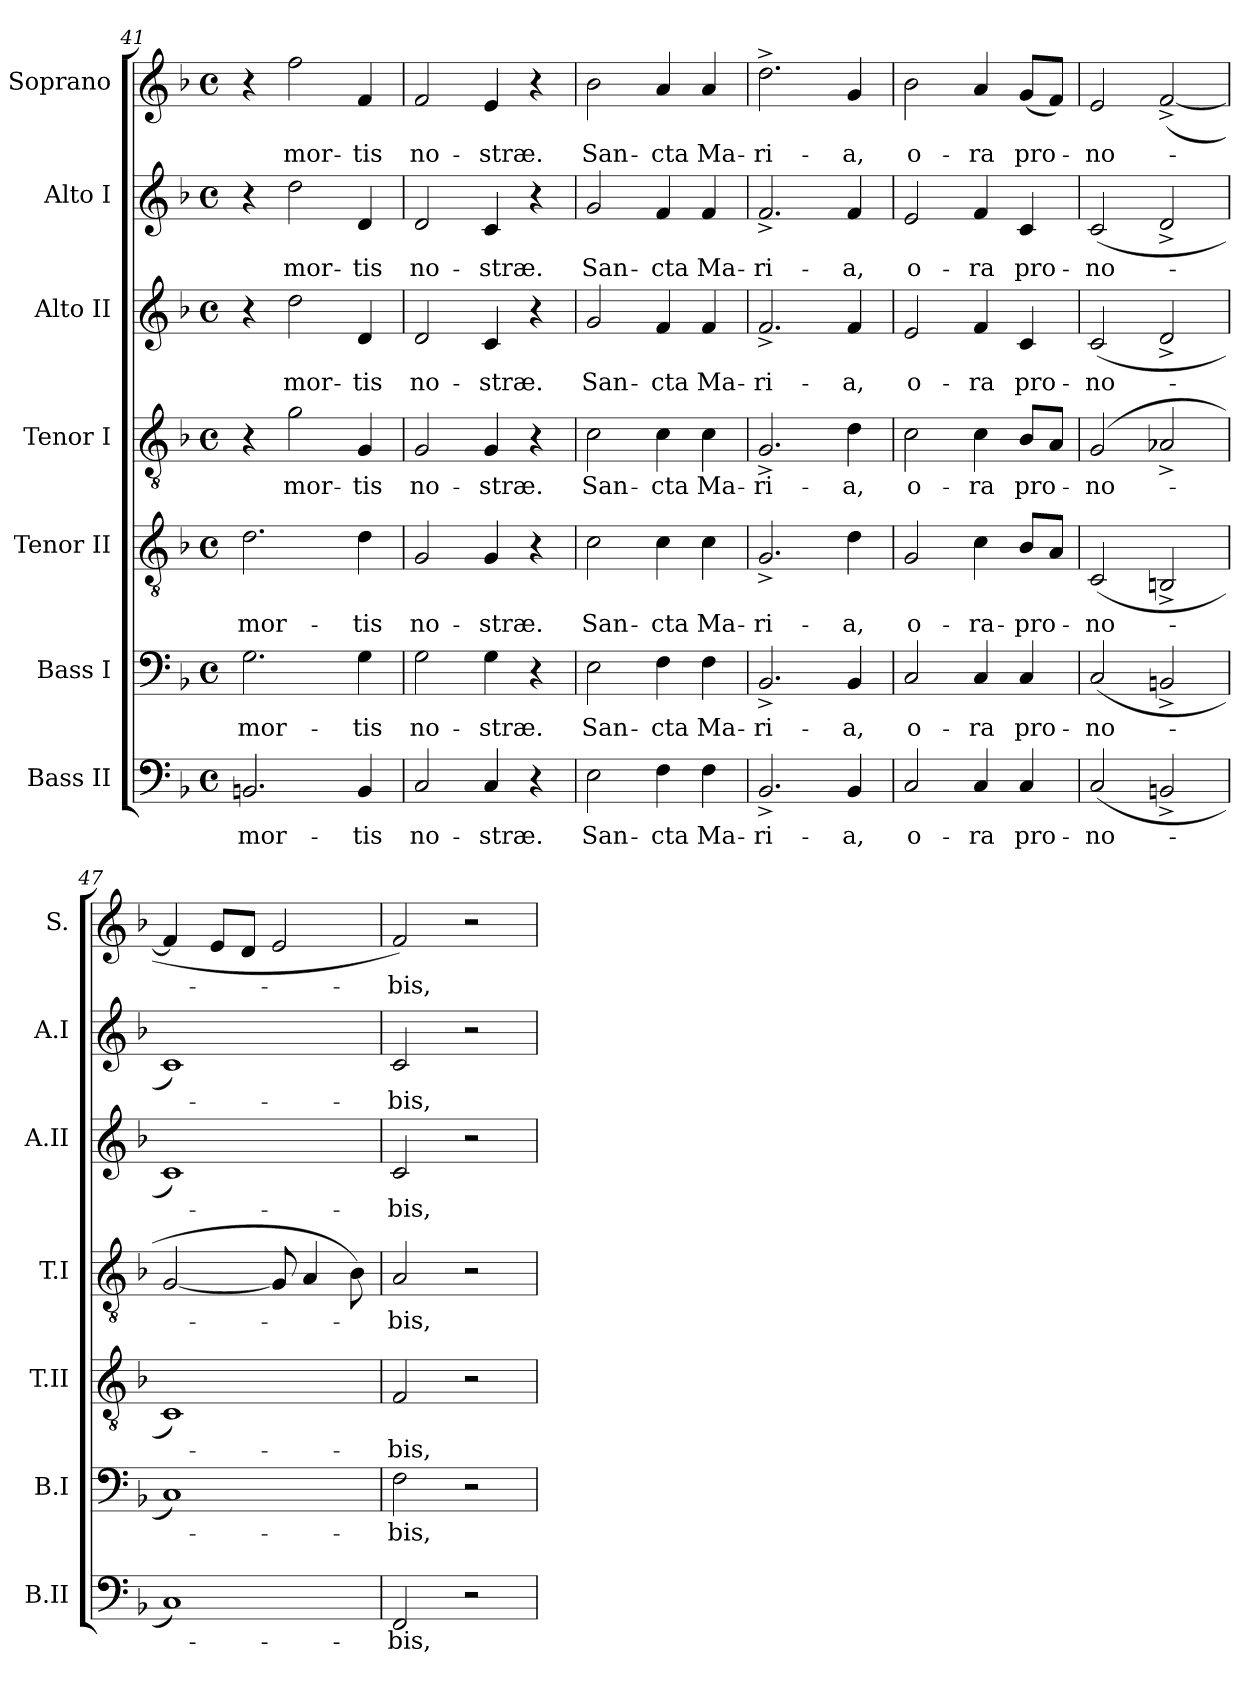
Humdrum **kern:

**kern	**text	**kern	**text	**kern	**text	**kern	**text	**kern	**text	**kern	**text	**kern	**text
*part7	*part7	*part6	*part6	*part5	*part5	*part4	*part4	*part3	*part3	*part2	*part2	*part1	*part1
*staff7	*staff7	*staff6	*staff6	*staff5	*staff5	*staff4	*staff4	*staff3	*staff3	*staff2	*staff2	*staff1	*staff1
*I"Bass II	*	*I"Bass I	*	*I"Tenor II	*	*I"Tenor I	*	*I"Alto II	*	*I"Alto I	*	*I"Soprano	*
*I'B.II	*	*I'B.I	*	*I'T.II	*	*I'T.I	*	*I'A.II	*	*I'A.I	*	*I'S.	*
*clefF4	*	*clefF4	*	*clefGv2	*	*clefGv2	*	*clefG2	*	*clefG2	*	*clefG2	*
*k[b-]	*	*k[b-]	*	*k[b-]	*	*k[b-]	*	*k[b-]	*	*k[b-]	*	*k[b-]	*
*M4/4	*	*M4/4	*	*M4/4	*	*M4/4	*	*M4/4	*	*M4/4	*	*M4/4	*
*met(c)	*	*met(c)	*	*met(c)	*	*met(c)	*	*met(c)	*	*met(c)	*	*met(c)	*
=41	=41	=41	=41	=41	=41	=41	=41	=41	=41	=41	=41	=41	=41
!	!LO:LY:b	!	!LO:LY:b	!	!LO:LY:b	!	!	!	!	!	!	!	!
2.BBn/	mor-	2.G\	mor-	2.d\	mor-	4r	.	4r	.	4r	.	4r	.
!	!	!	!	!	!	!	!LO:LY:b	!	!LO:LY:b	!	!LO:LY:b	!	!LO:LY:b
.	.	.	.	.	.	2g\	mor-	2dd\	mor-	2dd\	mor-	2ff\	mor-
!	!LO:LY:b	!	!LO:LY:b	!	!LO:LY:b	!	!LO:LY:b	!	!LO:LY:b	!	!LO:LY:b	!	!LO:LY:b
4BB/	-tis	4G\	-tis	4d\	-tis	4G/	-tis	4d/	-tis	4d/	-tis	4f/	-tis
=42	=42	=42	=42	=42	=42	=42	=42	=42	=42	=42	=42	=42	=42
!	!LO:LY:b	!	!LO:LY:b	!	!LO:LY:b	!	!LO:LY:b	!	!LO:LY:b	!	!LO:LY:b	!	!LO:LY:b
2C/	no-	2G\	no-	2G/	no-	2G/	no-	2d/	no-	2d/	no-	2f/	no-
!	!LO:LY:b	!	!LO:LY:b	!	!LO:LY:b	!	!LO:LY:b	!	!LO:LY:b	!	!LO:LY:b	!	!LO:LY:b
4C/	-stræ.	4G\	-stræ.	4G/	-stræ.	4G/	-stræ.	4c/	-stræ.	4c/	-stræ.	4e/	-stræ.
4r	.	4r	.	4r	.	4r	.	4r	.	4r	.	4r	.
=43	=43	=43	=43	=43	=43	=43	=43	=43	=43	=43	=43	=43	=43
!	!LO:LY:b	!	!LO:LY:b	!	!LO:LY:b	!	!LO:LY:b	!	!LO:LY:b	!	!LO:LY:b	!	!LO:LY:b
2E\	San-	2E\	San-	2c\	San-	2c\	San-	2g/	San-	2g/	San-	2b-\	San-
!	!LO:LY:b	!	!LO:LY:b	!	!LO:LY:b	!	!LO:LY:b	!	!LO:LY:b	!	!LO:LY:b	!	!LO:LY:b
4F\	-cta	4F\	-cta	4c\	-cta	4c\	-cta	4f/	-cta	4f/	-cta	4a/	-cta
!	!LO:LY:b	!	!LO:LY:b	!	!LO:LY:b	!	!LO:LY:b	!	!LO:LY:b	!	!LO:LY:b	!	!LO:LY:b
4F\	Ma-	4F\	Ma-	4c\	Ma-	4c\	Ma-	4f/	Ma-	4f/	Ma-	4a/	Ma-
=44	=44	=44	=44	=44	=44	=44	=44	=44	=44	=44	=44	=44	=44
!	!LO:LY:b	!	!LO:LY:b	!	!LO:LY:b	!	!LO:LY:b	!	!LO:LY:b	!	!LO:LY:b	!	!LO:LY:b
2.BB-^/	-ri-	2.BB-^/	-ri-	2.G^/	-ri-	2.G^/	-ri-	2.f^/	-ri-	2.f^/	-ri-	2.dd^\	-ri-
!	!LO:LY:b	!	!LO:LY:b	!	!LO:LY:b	!	!LO:LY:b	!	!LO:LY:b	!	!LO:LY:b	!	!LO:LY:b
4BB-/	-a,	4BB-/	-a,	4d\	-a,	4d\	-a,	4f/	-a,	4f/	-a,	4g/	-a,
=45	=45	=45	=45	=45	=45	=45	=45	=45	=45	=45	=45	=45	=45
!	!LO:LY:b	!	!LO:LY:b	!	!LO:LY:b	!	!LO:LY:b	!	!LO:LY:b	!	!LO:LY:b	!	!LO:LY:b
2C/	o-	2C/	o-	2G/	o-	2c\	o-	2e/	o-	2e/	o-	2b-\	o-
!	!LO:LY:b	!	!LO:LY:b	!	!LO:LY:b	!	!LO:LY:b	!	!LO:LY:b	!	!LO:LY:b	!	!LO:LY:b
4C/	-ra	4C/	-ra	4c\	-ra-	4c\	-ra	4f/	-ra	4f/	-ra	4a/	-ra
!	!LO:LY:b	!	!LO:LY:b	!	!LO:LY:b	!	!LO:LY:b	!	!LO:LY:b	!	!LO:LY:b	!	!LO:LY:b
4C/	pro-	4C/	pro-	8B-/L	-pro-	8B-/L	pro-	4c/	pro-	4c/	pro-	(<8g/L	pro-
.	.	.	.	8A/J	.	8A/J	.	.	.	.	.	8f/J)	.
=46	=46	=46	=46	=46	=46	=46	=46	=46	=46	=46	=46	=46	=46
!	!LO:LY:b	!	!LO:LY:b	!	!LO:LY:b	!	!LO:LY:b	!	!LO:LY:b	!	!LO:LY:b	!	!LO:LY:b
(<2C/	-no-	(<2C/	-no-	(<2C/	-no-	(>2G/	-no-	(<2c/	-no-	(<2c/	-no-	2e/	-no-
2BBn^/	.	2BBn^/	.	2BBn^/	.	2A-X^/	.	2d^/	.	2d^/	.	(>[2f^/	.
=47	=47	=47	=47	=47	=47	=47	=47	=47	=47	=47	=47	=47	=47
1C)	.	1C)	.	1C)	.	[2G/	.	1c)	.	1c)	.	4f/]	.
.	.	.	.	.	.	.	.	.	.	.	.	8e/L	.
.	.	.	.	.	.	.	.	.	.	.	.	8d/J	.
.	.	.	.	.	.	8G/]	.	.	.	.	.	2e/	.
.	.	.	.	.	.	4A/	.	.	.	.	.	.	.
.	.	.	.	.	.	8B-\)	.	.	.	.	.	.	.
=48	=48	=48	=48	=48	=48	=48	=48	=48	=48	=48	=48	=48	=48
!	!LO:LY:b	!	!LO:LY:b	!	!LO:LY:b	!	!LO:LY:b	!	!LO:LY:b	!	!LO:LY:b	!	!LO:LY:b
2FF/	-bis,	2F\	-bis,	2F/	-bis,	2A/	-bis,	2c/	-bis,	2c/	-bis,	2f/)	-bis,
2r	.	2r	.	2r	.	2r	.	2r	.	2r	.	2r	.
=	=	=	=	=	=	=	=	=	=	=	=	=	=
*-	*-	*-	*-	*-	*-	*-	*-	*-	*-	*-	*-	*-	*-
